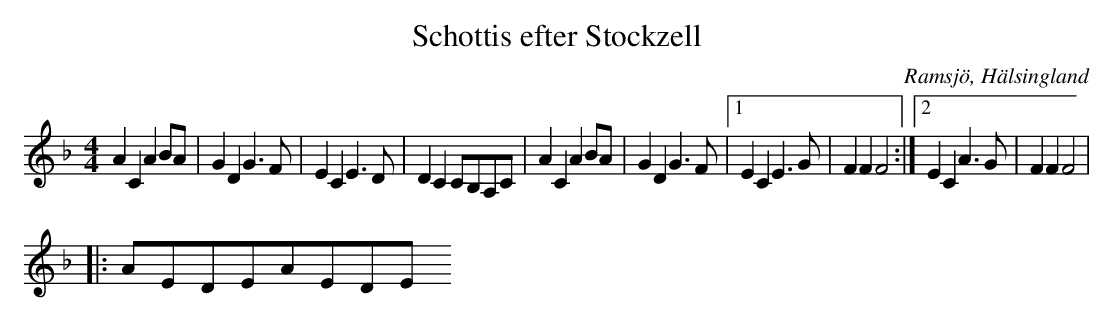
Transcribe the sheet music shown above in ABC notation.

X:1
T: Schottis efter Stockzell
O: Ramsjö, Hälsingland
M: 4/4
L: 1/8
K: F
A2 C2 A2 BA|G2 D2 G2>F2|E2 C2 E2>D2|D2 C2 CB,A,C|A2 C2 A2 BA|G2 D2 G2>F2|1 E2 C2 E2>G2|F2 F2 F4:|2 E2 C2 A2>G2|F2 F2 F4|
|:AEDEAEDE
